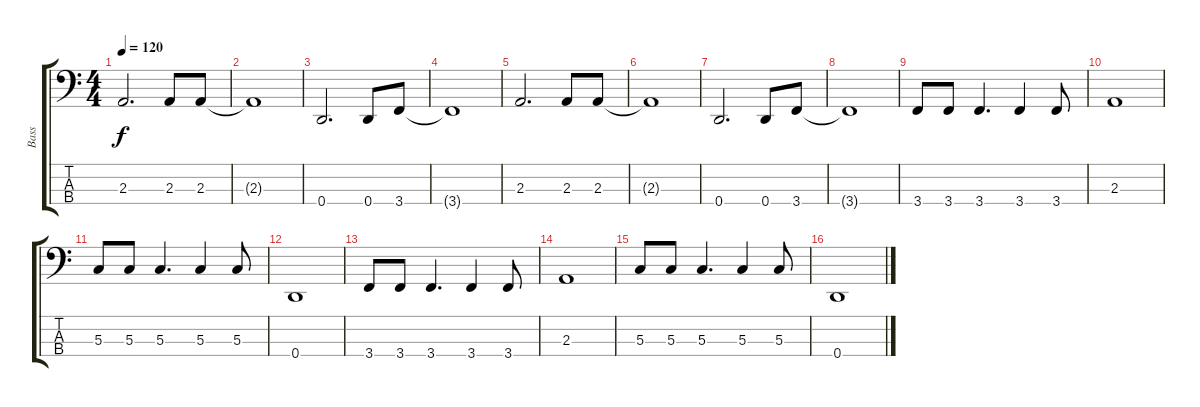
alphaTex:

\track ("Bass" "Bass") {instrument electricbassfinger}
\staff {score tabs}
\tuning (F2 C2 G1 D1) {hide}
\ts (4 4)
\tempo 120
\clef f4
\ks c
2.3.2{d dy f} 2.3.8 2.3.8 |
2.3{t}.1 |
0.4.2{d} 0.4.8 3.4.8 |
3.4{t}.1 |
2.3.2{d} 2.3.8 2.3.8 |
2.3{t}.1 |
0.4.2{d} 0.4.8 3.4.8 |
3.4{t}.1 |
3.4.8{volume 12} 3.4.8 3.4.4{d} 3.4.4 3.4.8 |
2.3.1 |
5.3.8 5.3.8 5.3.4{d} 5.3.4 5.3.8 |
0.4.1 |
3.4.8 3.4.8 3.4.4{d} 3.4.4 3.4.8 |
2.3.1 |
5.3.8 5.3.8 5.3.4{d} 5.3.4 5.3.8 |
0.4.1
